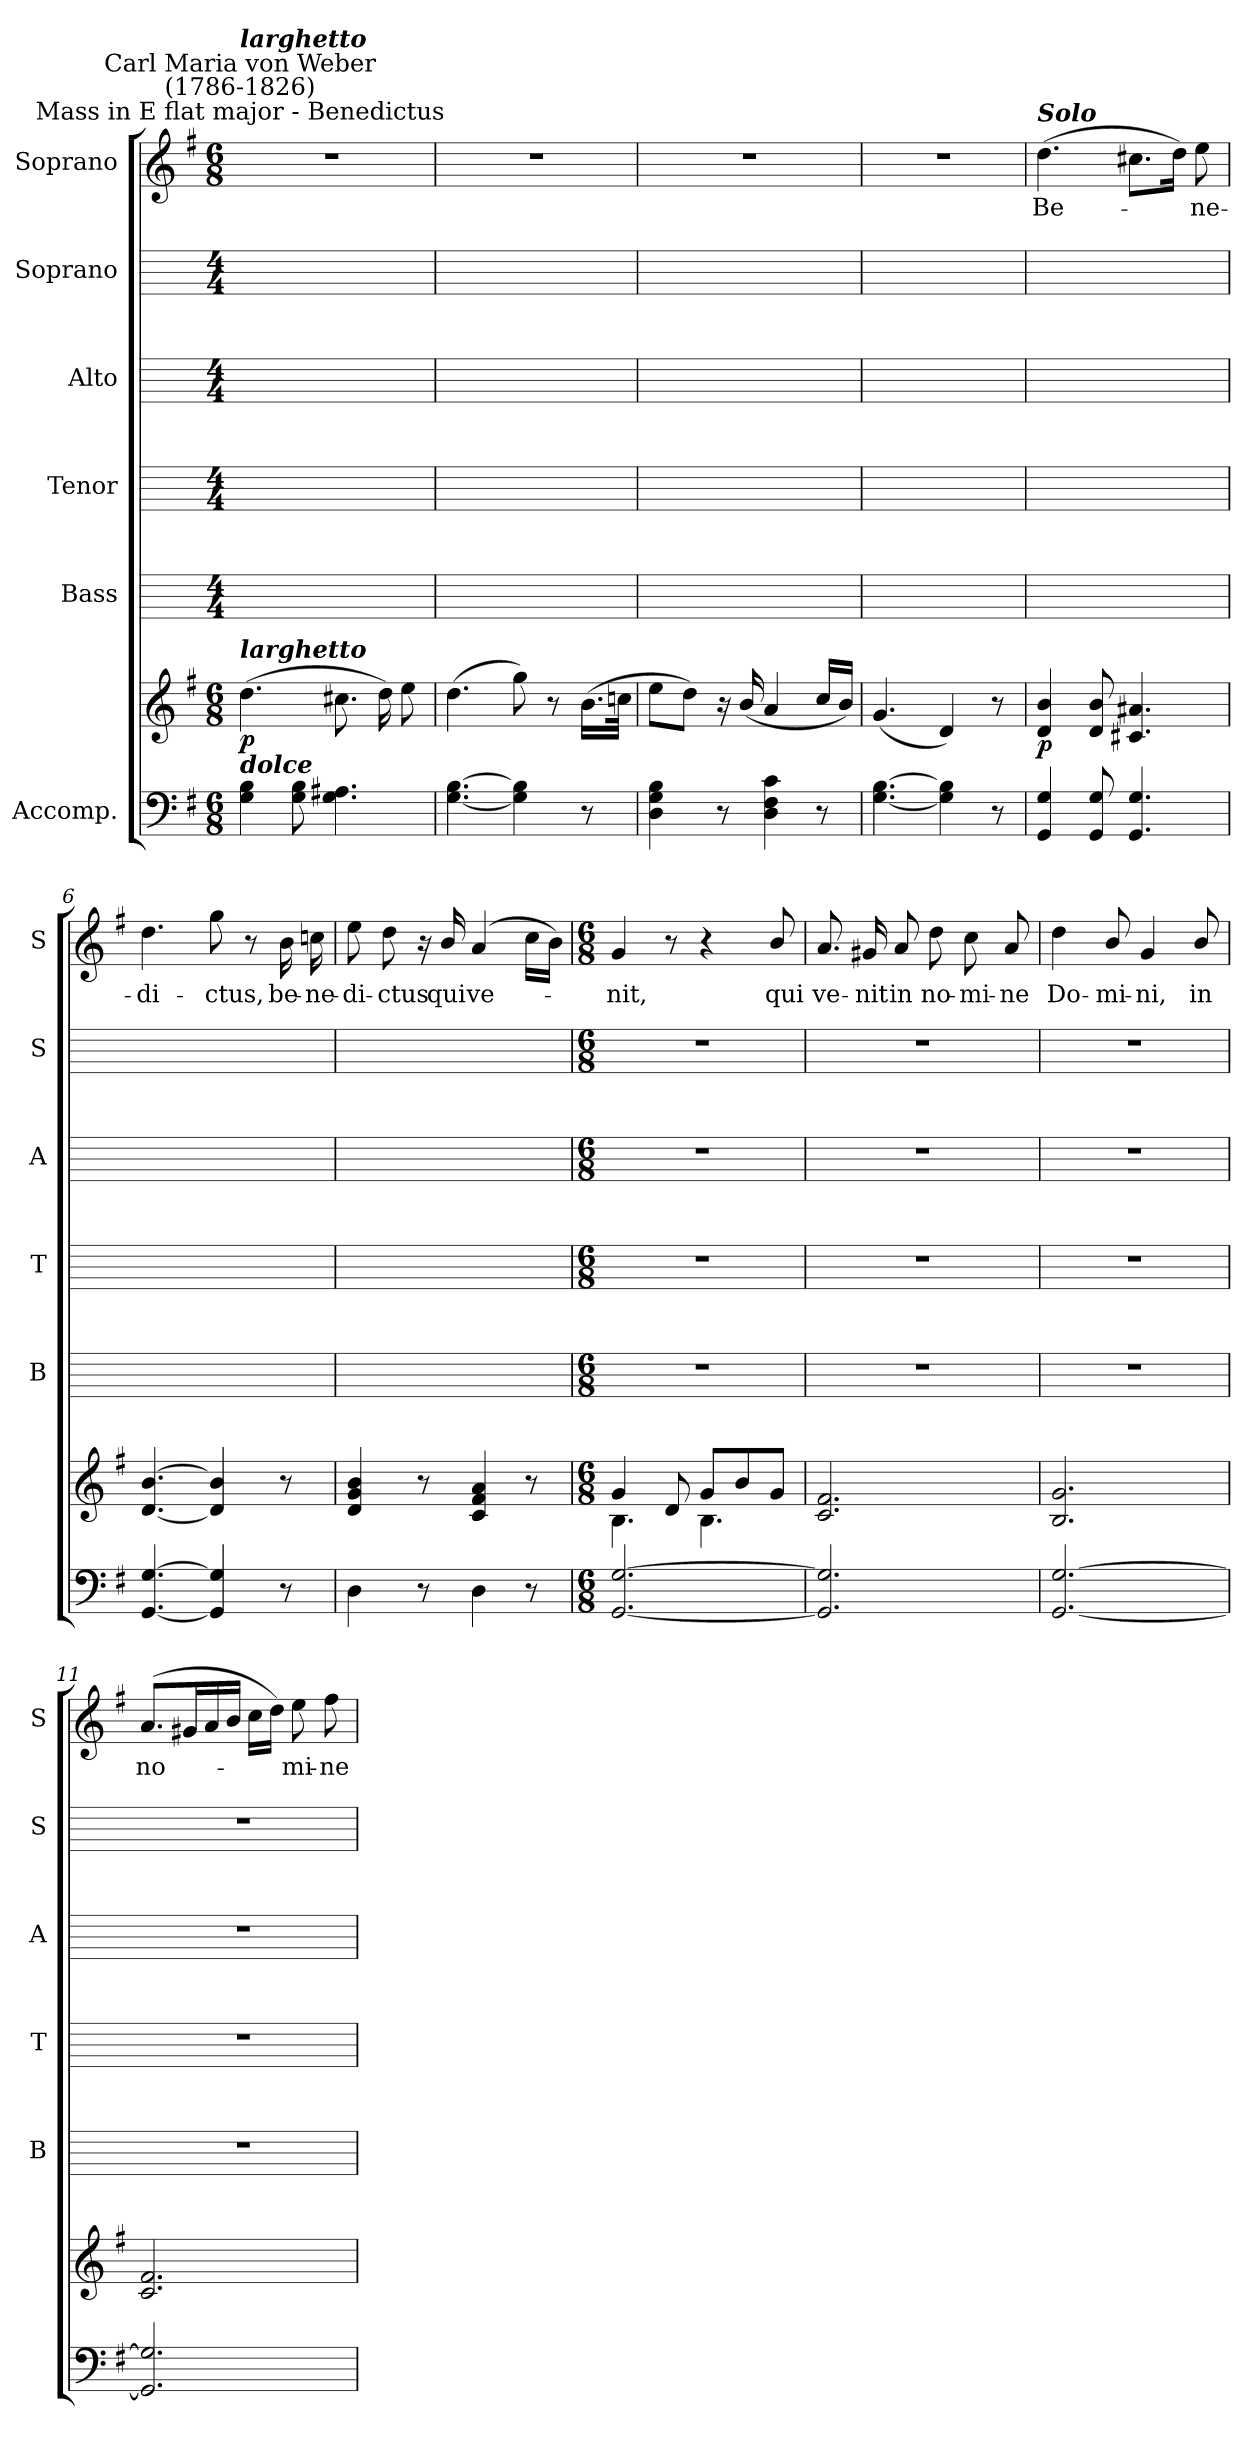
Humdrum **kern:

**kern	**kern	**dynam	**kern	**kern	**kern	**kern	**kern	**text
*part6	*part6	*part6	*part5	*part4	*part3	*part2	*part1	*part1
*staff7	*staff6	*staff6/7	*staff5	*staff4	*staff3	*staff2	*staff1	*staff1
*I"Accomp.	*	*	*I"Bass	*I"Tenor	*I"Alto	*I"Soprano	*I"Soprano	*
*	*	*	*I'B	*I'T	*I'A	*I'S	*I'S	*
*clefF4	*clefG2	*	*	*	*	*	*clefG2	*
*k[f#]	*k[f#]	*	*	*	*	*	*k[f#]	*
*G:	*G:	*	*	*	*	*	*G:	*
*M6/8	*M6/8	*	*M4/4	*M4/4	*M4/4	*M4/4	*M6/8	*
=1	=1	=1	=1	=1	=1	=1	=1	=1
!	!	!	!	!	!	!	!LO:TX:a:cj:t=Mass in E flat major - Benedictus	!
!	!	!	!	!	!	!	!LO:TX:a:cj:t=Carl  Maria von Weber\n(1786-1826)	!
!	!	!	!	!	!	!	!LO:TX:a:Bi:t=larghetto	!
!	!LO:TX:a:Bi:t=larghetto	!	!	!	!	!	!	!
!	!LO:TX:b:Bi:t=dolce	!	!	!	!	!	!	!
!	!	!LO:DY:b	!	!	!	!	!LO:N:vis=1	!
4G 4B	(>4.dd	p	2.r	2.r	2.r	2.r	2.r	.
8G 8B	.	.	.	.	.	.	.	.
4.G 4.A#X	8.cc#XL	.	.	.	.	.	.	.
.	16ddL)	.	.	.	.	.	.	.
.	8eeJ	.	.	.	.	.	.	.
=2	=2	=2	=2	=2	=2	=2	=2	=2
!	!	!	!	!	!	!	!LO:N:vis=1	!
[4.G [4.B	(4.dd	.	2.r	2.r	2.r	2.r	2.r	.
4G] 4B]	8gg)	.	.	.	.	.	.	.
.	8r	.	.	.	.	.	.	.
8r	(>16.bLL	.	.	.	.	.	.	.
.	32ccnJJ	.	.	.	.	.	.	.
=3	=3	=3	=3	=3	=3	=3	=3	=3
!	!	!	!	!	!	!	!LO:N:vis=1	!
4D 4G 4B	8eeL	.	2.r	2.r	2.r	2.r	2.r	.
.	8ddJ)	.	.	.	.	.	.	.
8r	16r	.	.	.	.	.	.	.
.	(<16b/	.	.	.	.	.	.	.
4D 4F# 4c	4a	.	.	.	.	.	.	.
8r	16cc/LL	.	.	.	.	.	.	.
.	16b/JJ)	.	.	.	.	.	.	.
=4	=4	=4	=4	=4	=4	=4	=4	=4
!	!	!	!	!	!	!	!LO:N:vis=1	!
[4.G [4.B	(4.g	.	2.r	2.r	2.r	2.r	2.r	.
4G] 4B]	4d)	.	.	.	.	.	.	.
8r	8r	.	.	.	.	.	.	.
=5	=5	=5	=5	=5	=5	=5	=5	=5
!	!	!	!	!	!	!	!LO:TX:a:Bi:t=Solo	!
!	!	!LO:DY:b	!	!	!	!	!	!LO:LY:b
4GG 4G	4d 4b	p	2.r	2.r	2.r	2.r	(>4.dd	Be-
8GG 8G	8d 8b	.	.	.	.	.	.	.
4.GG 4.G	4.c#X 4.a#X	.	.	.	.	.	8.cc#XL	.
.	.	.	.	.	.	.	16ddJ)	.
!	!	!	!	!	!	!	!	!LO:LY:b
.	.	.	.	.	.	.	8ee	ne-
=6	=6	=6	=6	=6	=6	=6	=6	=6
!	!	!	!	!	!	!	!	!LO:LY:b
[4.GG [4.G	[4.d [4.b	.	2.r	2.r	2.r	2.r	4.dd	-di-
!	!	!	!	!	!	!	!	!LO:LY:b
4GG] 4G]	4d] 4b]	.	.	.	.	.	8gg	-ctus,
.	.	.	.	.	.	.	8r	.
!	!	!	!	!	!	!	!	!LO:LY:b
8r	8r	.	.	.	.	.	16b	be-
!	!	!	!	!	!	!	!	!LO:LY:b
.	.	.	.	.	.	.	16ccn	-ne-
=7	=7	=7	=7	=7	=7	=7	=7	=7
!	!	!	!	!	!	!	!	!LO:LY:b
4D	4d 4g 4b	.	2.r	2.r	2.r	2.r	8ee	-di-
!	!	!	!	!	!	!	!	!LO:LY:b
.	.	.	.	.	.	.	8dd	-ctus
8r	8r	.	.	.	.	.	16r	.
!	!	!	!	!	!	!	!	!LO:LY:b
.	.	.	.	.	.	.	16b/	qui
!	!	!	!	!	!	!	!	!LO:LY:b
4D	4c 4f# 4a	.	.	.	.	.	(>4a	ve-
8r	8r	.	.	.	.	.	16ccLL	.
.	.	.	.	.	.	.	16bJJ)	.
!!LO:LB:g=z
=8	=8	=8	=8	=8	=8	=8	=8	=8
*M6/8	*M6/8	*	*M6/8	*M6/8	*M6/8	*M6/8	*M6/8	*
*	*^	*	*	*	*	*	*	*
!	!	!	!	!	!	!	!	!	!LO:LY:b
[2.GG [2.G	4g	4.B\	.	2.r	2.r	2.r	2.r	4g	nit,
.	8d	.	.	.	.	.	.	8r	.
.	8gL	4.B\	.	.	.	.	.	4r	.
.	8b	.	.	.	.	.	.	.	.
!	!	!	!	!	!	!	!	!	!LO:LY:b
.	8gJ	.	.	.	.	.	.	8b/	qui
=9	=9	=9	=9	=9	=9	=9	=9	=9	=9
!	!	!LO:N:vis=1	!	!	!	!	!	!	!LO:LY:b
2.GG] 2.G]	2.c 2.f#	2.ryy	.	2.r	2.r	2.r	2.r	8.a	ve-
!	!	!	!	!	!	!	!	!	!LO:LY:b
.	.	.	.	.	.	.	.	16g#X	-nit
!	!	!	!	!	!	!	!	!	!LO:LY:b
.	.	.	.	.	.	.	.	8a	in
!	!	!	!	!	!	!	!	!	!LO:LY:b
.	.	.	.	.	.	.	.	8dd	no-
!	!	!	!	!	!	!	!	!	!LO:LY:b
.	.	.	.	.	.	.	.	8cc	-mi-
!	!	!	!	!	!	!	!	!	!LO:LY:b
.	.	.	.	.	.	.	.	8a	-ne
=10	=10	=10	=10	=10	=10	=10	=10	=10	=10
!	!	!LO:N:vis=1	!	!	!	!	!	!	!LO:LY:b
[2.GG [2.G	2.B 2.g	2.ryy	.	2.r	2.r	2.r	2.r	4dd	Do-
!	!	!	!	!	!	!	!	!	!LO:LY:b
.	.	.	.	.	.	.	.	8b/	-mi-
!	!	!	!	!	!	!	!	!	!LO:LY:b
.	.	.	.	.	.	.	.	4g	-ni,
!	!	!	!	!	!	!	!	!	!LO:LY:b
.	.	.	.	.	.	.	.	8b/	in
=11	=11	=11	=11	=11	=11	=11	=11	=11	=11
!	!	!LO:N:vis=1	!	!	!	!	!	!	!LO:LY:b
2.GG] 2.G]	2.c 2.f#	2.ryy	.	2.r	2.r	2.r	2.r	(>8.aL	no-
.	.	.	.	.	.	.	.	16g#XL	.
.	.	.	.	.	.	.	.	16a	.
.	.	.	.	.	.	.	.	16bJJ	.
.	.	.	.	.	.	.	.	16ccLL	.
.	.	.	.	.	.	.	.	16ddJJ)	.
!	!	!	!	!	!	!	!	!	!LO:LY:b
.	.	.	.	.	.	.	.	8ee	mi-
!	!	!	!	!	!	!	!	!	!LO:LY:b
.	.	.	.	.	.	.	.	8ff#	-ne
*	*v	*v	*	*	*	*	*	*	*
=	=	=	=	=	=	=	=	=
*-	*-	*-	*-	*-	*-	*-	*-	*-
